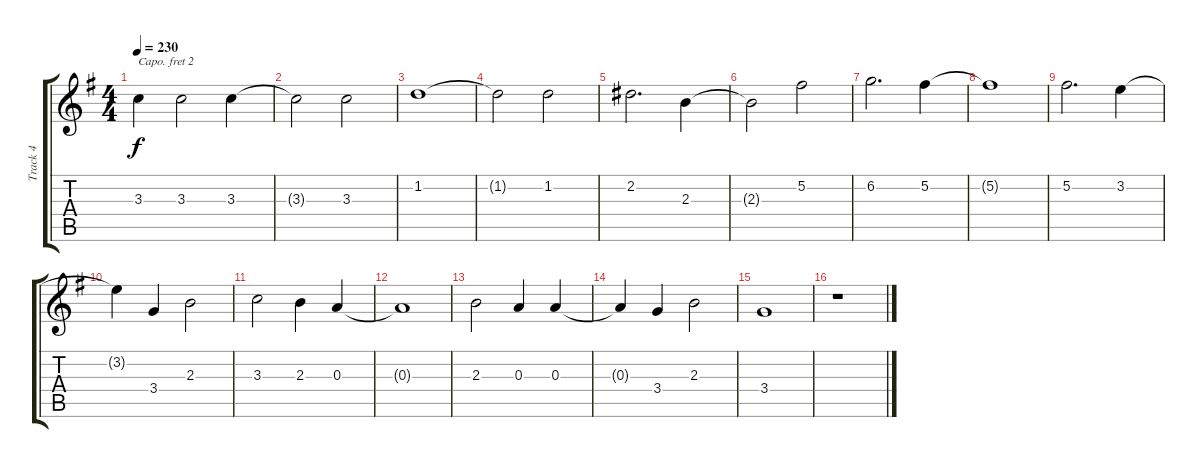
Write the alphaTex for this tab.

\track ("Track 4" "Track 4") {instrument overdrivenguitar}
\staff {score tabs}
\capo 2
\tuning (E4 B3 G3 D3 A2 E2) {hide}
\ts (4 4)
\tempo 230
\clef g2
\ks g
3.3.4{dy f} 3.3.2 3.3.4 |
3.3{t}.2 3.3.2 |
1.2.1 |
1.2{t}.2 1.2.2 |
2.2.2{d} 2.3.4 |
2.3{t}.2 5.2.2 |
6.2.2{d} 5.2.4 |
5.2{t}.1 |
5.2.2{d} 3.2.4 |
3.2{t}.4 3.4.4 2.3.2 |
3.3.2 2.3.4 0.3.4 |
0.3{t}.1 |
2.3.2 0.3.4 0.3.4 |
0.3{t}.4 3.4.4 2.3.2 |
3.4.1 |
r.1
